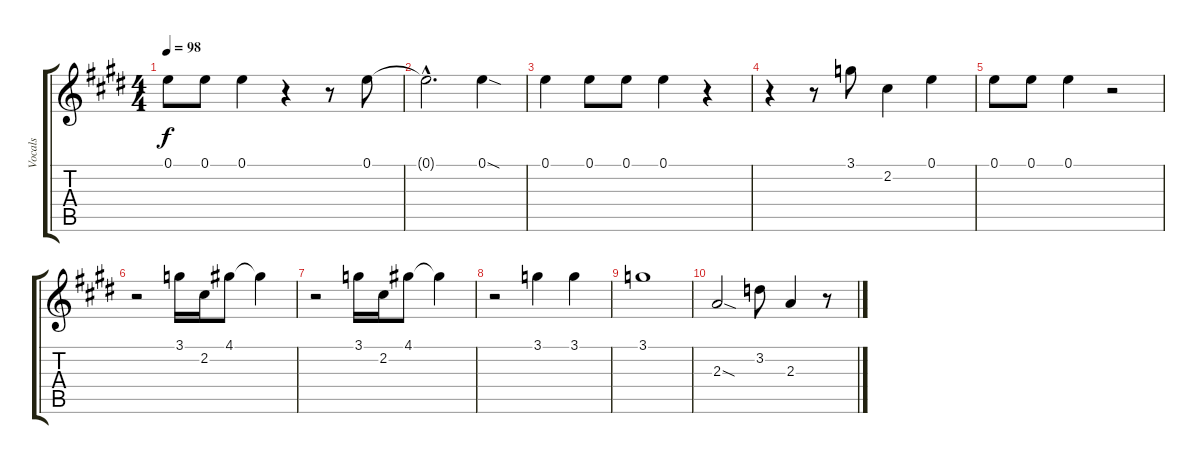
\track ("Vocals" "Vocals") {instrument acousticguitarnylon}
\staff {score tabs}
\tuning (E4 B3 G3 D3 A2 E2) {hide}
\ts (4 4)
\tempo 98
\clef g2
\ks e
0.1.8{dy f} 0.1.8 0.1.4 r.4 r.8 0.1.8 |
0.1{hac t}.2{d} 0.1{sod}.4 |
0.1.4 0.1.8 0.1.8 0.1.4 r.4 |
r.4 r.8 3.1.8 2.2.4 0.1.4 |
0.1.8 0.1.8 0.1.4 r.2 |
r.2 3.1.16 2.2.16 4.1.8 4.1{t}.4 |
r.2 3.1.16 2.2.16 4.1.8 4.1{t}.4 |
r.2 3.1.4 3.1.4 |
3.1.1 |
2.3{sod}.2 3.2.8 2.3.4 r.8
